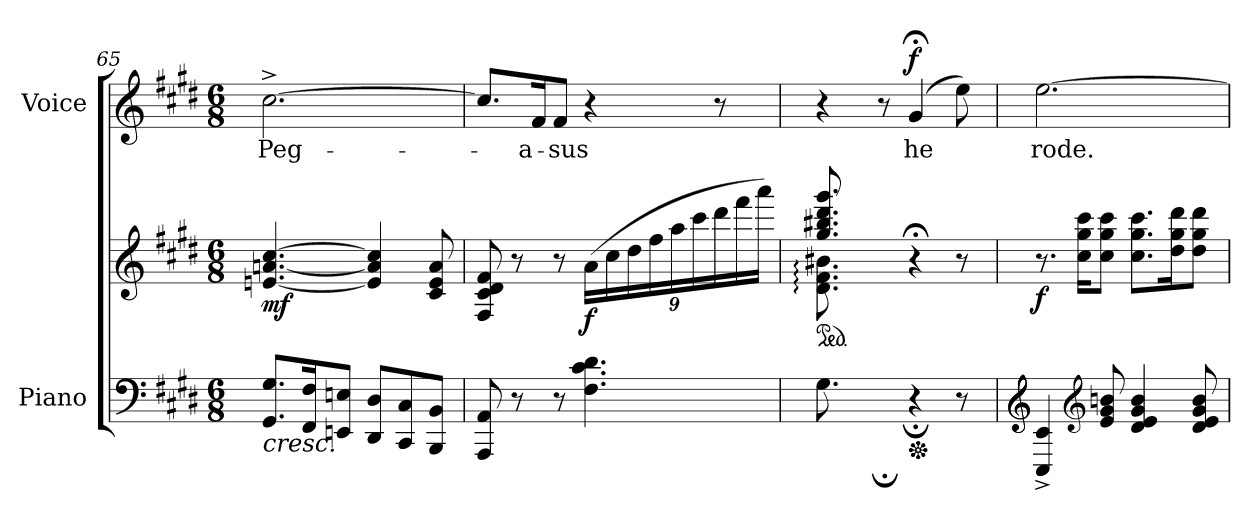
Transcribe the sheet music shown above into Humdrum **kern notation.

**kern	**kern	**dynam	**kern	**text	**dynam
*part2	*part2	*part2	*part1	*part1	*part1
*staff3	*staff2	*staff2/3	*staff1	*staff1	*staff1
*I"Piano	*	*	*I"Voice	*	*
*I'Pno	*	*	*	*	*
*clefF4	*clefG2	*	*clefG2	*	*
*k[f#c#g#d#]	*k[f#c#g#d#]	*	*k[f#c#g#d#]	*	*
*M6/8	*M6/8	*	*M6/8	*	*
=65	=65	=65	=65	=65	=65
!	!	!LO:HP:b=2	!	!LO:LY:b	!
!	!	!LO:DY:n=1:b	!	!	!
8.GG#/ 8.G#/L	[4.en/ [4.an/ [4.cc#/	< mf	[2.cc#^\	Peg-	.
16FF#/ 16F#/K	.	.	.	.	.
8EEn/ 8En/J	.	.	.	.	.
8DD#/ 8D#/L	4e/] 4a/] 4cc#/]	.	.	.	.
8CC#/ 8C#/	.	.	.	.	.
8BBB/ 8BB/J	8c#/ 8e/ 8a/	.	.	.	.
=66	=66	=66	=66	=66	=66
8AAA/ 8AA/	8F#/ 8c#/ 8d#/ 8f#/	.	8.cc#/L]	.	.
8r	8r	.	.	.	.
!	!	!	!	!LO:LY:b	!
.	.	.	16f#/K	-a-	.
!	!	!	!	!LO:LY:b	!
8r	8r	.	8f#/J	-sus	.
*	*Xbrackettup	*	*	*	*
!	!	!LO:DY:b	!	!	!
4.F#\ 4.c#\ 4.d#\	(>24a\LL	f	4r	.	.
.	24cc#\	.	.	.	.
.	24dd#\	.	.	.	.
.	24ff#\	.	.	.	.
.	24aa\	.	.	.	.
.	24ccc#\	.	.	.	.
.	24ddd#\	.	8r	.	.
.	24fff#\	.	.	.	.
.	24aaa\JJ)	[	.	.	.
!!LO:LB:g=z
=67	=67	=67	=67	=67	=67
*^	*^	*	*	*	*
*	*^	*	*	*	*	*	*
*	*	*	*ped	*	*	*	*	*
*v	*v	*v	*	*	*	*	*	*
*	*v	*v	*	*	*	*
*	*	*	*MM130	*	*
*^	*^	*	*	*	*
*	*^	*	*	*	*	*	*
8.ryy	8.ryy	8.G#\	8.gg#/ 8.bb#X/ 8.ddd#/ 8.ggg#/L	8.d#\: 8.f#\: 8.b#X\:L	.	4r	.	.
16G#/K	16GG#^\K	2ryy	8.ryy	2ryy	.	.	.	.
8G#/J	8GG#;<^\J	.	.	.	.	8r	.	.
*Xped	*	*	*	*	*	*	*	*
!	!	!	!	!	!	!	!LO:LY:b	!LO:DY:a
4.ryy	4r;<	.	4r;<	.	.	(>4g#;</	he	f
.	8r	.	8r	.	.	8ee\)	.	.
.	.	16ryy	.	16ryy	.	.	.	.
*v	*v	*v	*	*	*	*	*	*
*	*v	*v	*	*	*	*
=68	=68	=68	=68	=68	=68
*	*	*	*MM144	*	*
*^	*^	*	*	*	*
*	*^	*	*	*	*	*	*
!	!	!	!	!	!LO:DY:b	!	!LO:LY:b	!
*v	*v	*v	*	*	*	*	*	*
*	*v	*v	*	*	*	*
4EEE/^ 4EE/^	8.r	f	[2.ee\	rode.	.
.	16cc#\ 16gg#\ 16ccc#\KL	.	.	.	.
*clefG2	*	*	*	*	*
8e/ 8g#/ 8bn/	8cc#\ 8gg#\ 8ccc#\J	.	.	.	.
4d#/ 4e/ 4g#/ 4b/	8.cc#\ 8.gg#\ 8.ccc#\L	.	.	.	.
.	16dd#\ 16gg#\ 16ddd#\K	.	.	.	.
8d#/ 8e/ 8g#/ 8b/	8dd#\ 8gg#\ 8ddd#\J	.	.	.	.
=	=	=	=	=	=
*-	*-	*-	*-	*-	*-
